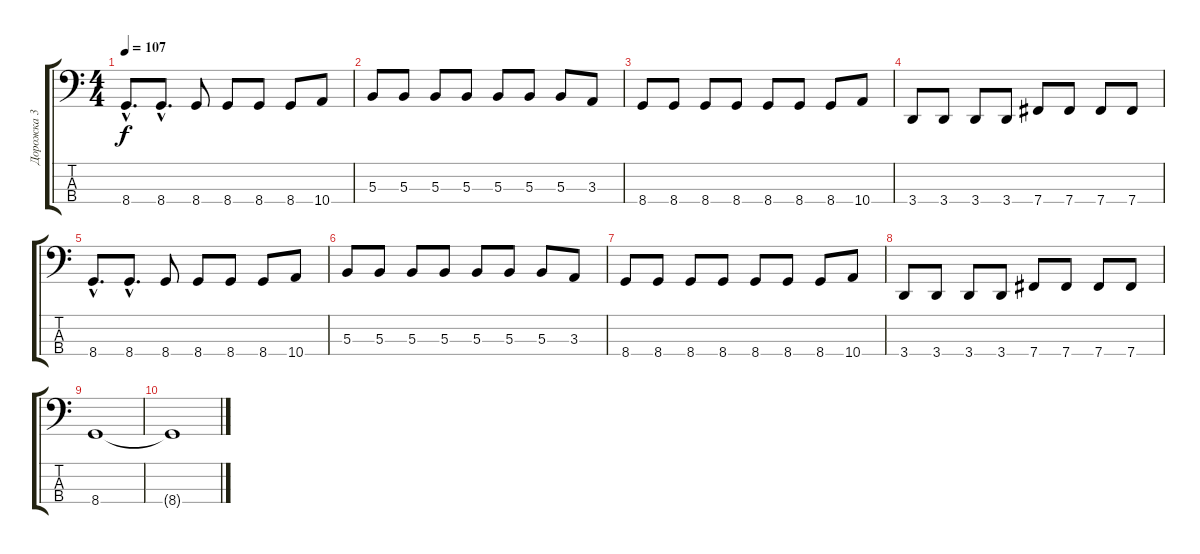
\track ("Дорожка 3" "Дорожка 3") {instrument electricbasspick}
\staff {score tabs}
\tuning (E2 B1 Gb1 B0) {hide}
\ts (4 4)
\tempo 107
\clef f4
\ks c
8.4{hac}.8{d dy f} 8.4{hac}.8{d} 8.4.8 8.4.8 8.4.8 8.4.8 10.4.8 |
5.3.8 5.3.8 5.3.8 5.3.8 5.3.8 5.3.8 5.3.8 3.3.8 |
8.4.8 8.4.8 8.4.8 8.4.8 8.4.8 8.4.8 8.4.8 10.4.8 |
3.4.8 3.4.8 3.4.8 3.4.8 7.4.8 7.4.8 7.4.8 7.4.8 |
8.4{hac}.8{d} 8.4{hac}.8{d} 8.4.8 8.4.8 8.4.8 8.4.8 10.4.8 |
5.3.8 5.3.8 5.3.8 5.3.8 5.3.8 5.3.8 5.3.8 3.3.8 |
8.4.8 8.4.8 8.4.8 8.4.8 8.4.8 8.4.8 8.4.8 10.4.8 |
3.4.8 3.4.8 3.4.8 3.4.8 7.4.8 7.4.8 7.4.8 7.4.8 |
8.4.1 |
8.4{t}.1
